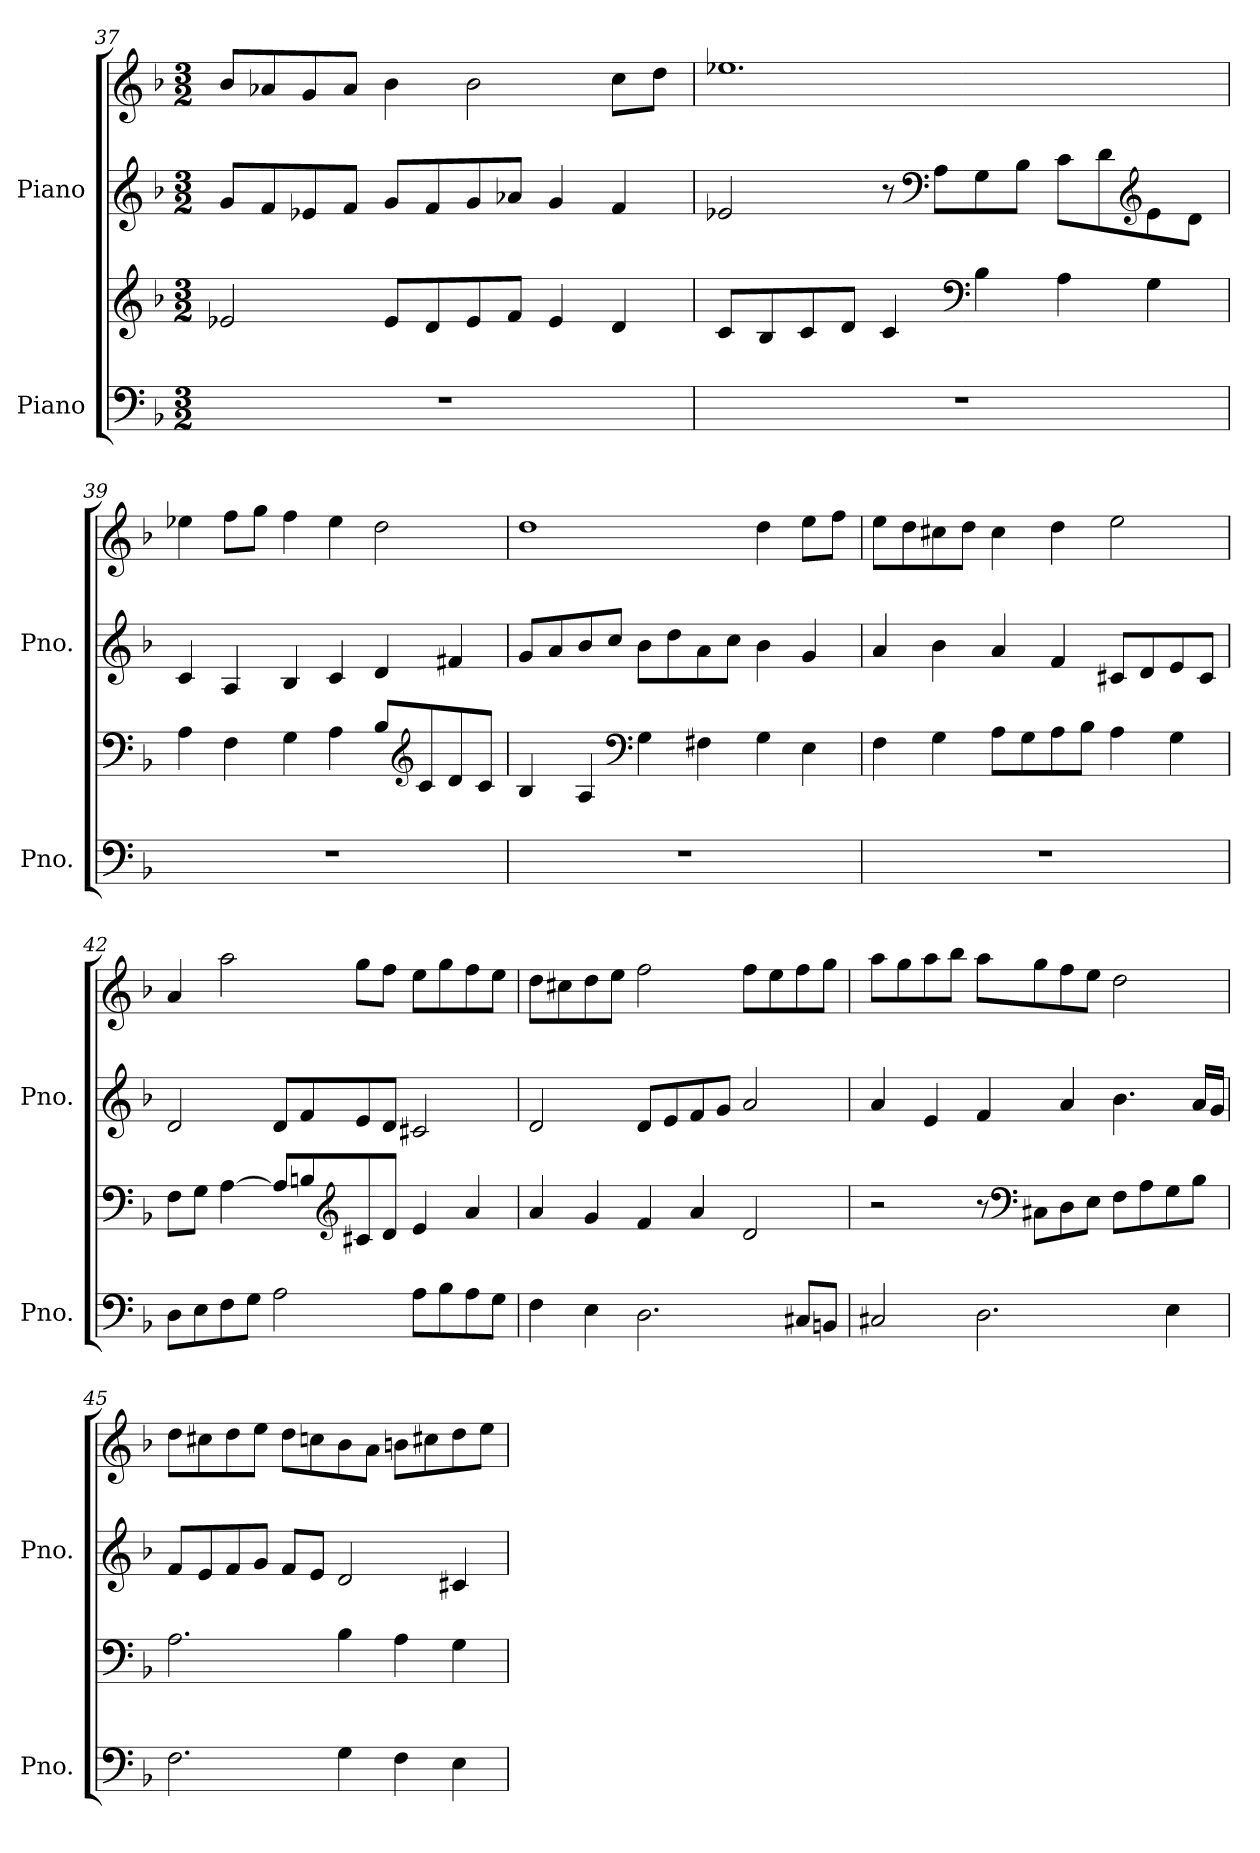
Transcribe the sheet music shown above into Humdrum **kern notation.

**kern	**kern	**kern	**kern
*part2	*part2	*part1	*part1
*staff4	*staff3	*staff2	*staff1
*I"Piano	*	*I"Piano	*
*I'Pno.	*	*I'Pno.	*
!!LO:PB:g=z
*clefF4	*clefG2	*clefG2	*clefG2
*k[b-]	*k[b-]	*k[b-]	*k[b-]
*M3/2	*M3/2	*M3/2	*M3/2
=37	=37	=37	=37
1.r	2e-X/	8g/L	8b-/L
.	.	8f/	8a-X/
.	.	8e-X/	8g/
.	.	8f/J	8a-/J
.	8e-/L	8g/L	4b-\
.	8d/	8f/	.
.	8e-/	8g/	2b-\
.	8f/J	8a-X/J	.
.	4e-/	4g/	.
.	4d/	4f/	8cc\L
.	.	.	8dd\J
=38	=38	=38	=38
1.r	8c/L	2e-X/	1.ee-X
.	8B-/	.	.
.	8c/	.	.
.	8d/J	.	.
.	4c/	8r	.
*	*	*clefF4	*
.	.	8A\L	.
*	*clefF4	*	*
.	4B-\	8G\	.
.	.	8B-\J	.
.	4A\	8c\L	.
.	.	8d\	.
*	*	*clefG2	*
.	4G\	8e-\	.
.	.	8d\J	.
!!LO:LB:g=z
=39	=39	=39	=39
1.r	4A\	4c/	4ee-X\
.	4F\	4A/	8ff\L
.	.	.	8gg\J
.	4G\	4B-/	4ff\
.	4A\	4c/	4ee-\
.	8B-/L	4d/	2dd\
*	*clefG2	*	*
.	8c/	.	.
.	8d/	4f#X/	.
.	8c/J	.	.
=40	=40	=40	=40
1.r	4B-/	8g/L	1dd
.	.	8a/	.
.	4A/	8b-/	.
.	.	8cc/J	.
*	*clefF4	*	*
.	4G\	8b-\L	.
.	.	8dd\	.
.	4F#X\	8a\	.
.	.	8cc\J	.
.	4G\	4b-\	4dd\
.	4E\	4g/	8ee\L
.	.	.	8ff\J
=41	=41	=41	=41
1.r	4F\	4a/	8ee\L
.	.	.	8dd\
.	4G\	4b-\	8cc#X\
.	.	.	8dd\J
.	8A\L	4a/	4cc#\
.	8G\	.	.
.	8A\	4f/	4dd\
.	8B-\J	.	.
.	4A\	8c#X/L	2ee\
.	.	8d/	.
.	4G\	8e/	.
.	.	8c#/J	.
!!LO:LB:g=z
=42	=42	=42	=42
8D\L	8F\L	2d/	4a/
8E\	8G\J	.	.
8F\	[4A\	.	2aa\
8G\J	.	.	.
2A\	8A/L]	8d/L	.
.	8Bn/	8f/	.
*	*clefG2	*	*
.	8c#X/	8e/	8gg\L
.	8d/J	8d/J	8ff\J
8A\L	4e/	2c#X/	8ee\L
8B-\	.	.	8gg\
8A\	4a/	.	8ff\
8G\J	.	.	8ee\J
=43	=43	=43	=43
4F\	4a/	2d/	8dd\L
.	.	.	8cc#X\
4E\	4g/	.	8dd\
.	.	.	8ee\J
2.D\	4f/	8d/L	2ff\
.	.	8e/	.
.	4a/	8f/	.
.	.	8g/J	.
.	2d/	2a/	8ff\L
.	.	.	8ee\
8C#X/L	.	.	8ff\
8BBn/J	.	.	8gg\J
!!LO:PB:g=z
=44	=44	=44	=44
2C#X/	2r	4a/	8aa\L
.	.	.	8gg\
.	.	4e/	8aa\
.	.	.	8bb-\J
2.D\	8r	4f/	8aa\L
*	*clefF4	*	*
.	8C#X\L	.	8gg\
.	8D\	4a/	8ff\
.	8E\J	.	8ee\J
.	8F\L	4.b-\	2dd\
.	8A\	.	.
4E\	8G\	.	.
.	8B-\J	16a/LL	.
.	.	16g/JJ	.
=45	=45	=45	=45
2.F\	2.A\	8f/L	8dd\L
.	.	8e/	8cc#X\
.	.	8f/	8dd\
.	.	8g/J	8ee\J
.	.	8f/L	8dd\L
.	.	8e/J	8ccn\
4G\	4B-\	2d/	8b-\
.	.	.	8a\J
4F\	4A\	.	8bn\L
.	.	.	8cc#X\
4E\	4G\	4c#X/	8dd\
.	.	.	8ee\J
=	=	=	=
*-	*-	*-	*-
